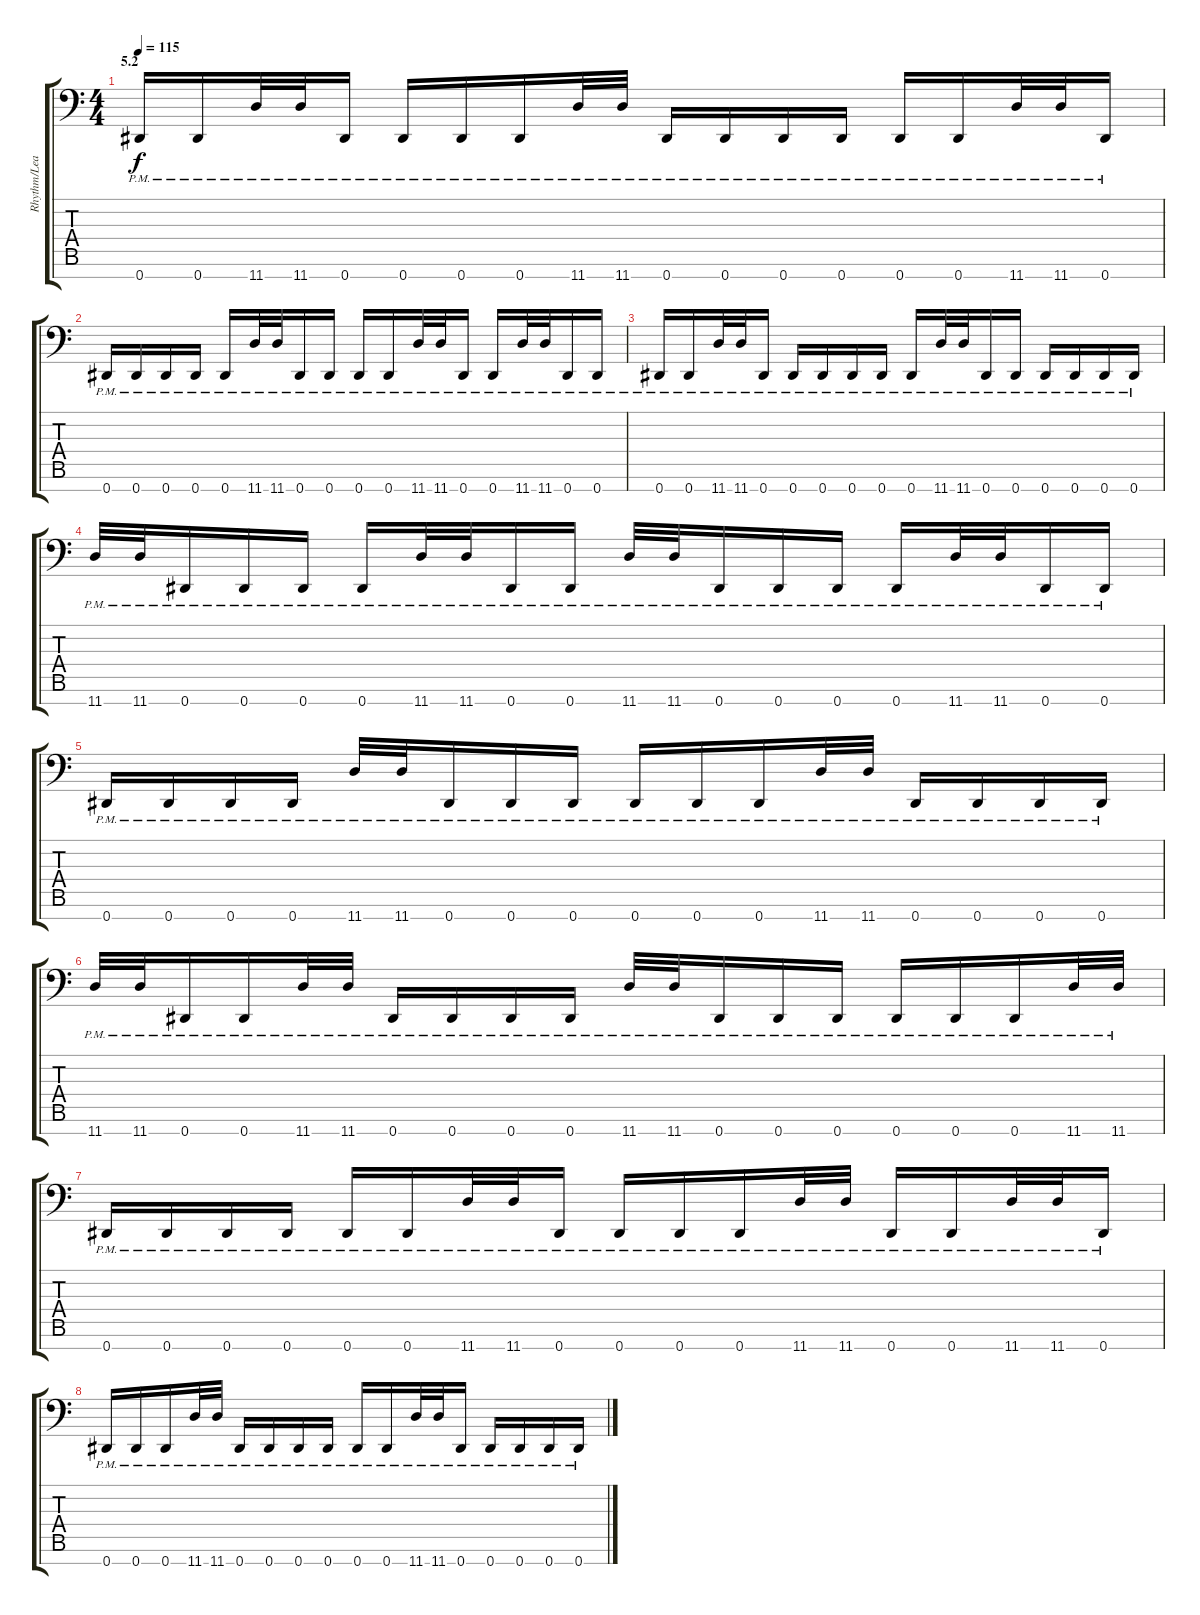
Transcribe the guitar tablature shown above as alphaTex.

\track ("Rhythm/Lead" "Rhythm/Lea") {instrument distortionguitar}
\staff {score tabs}
\tuning (Ab3 Eb3 B2 Gb2 Db2 Ab1 Eb1) {hide}
\ts (4 4)
\section ("" "5.2")
\tempo 115
\clef f4
\ks c
0.7{pm}.16{dy f} 0.7{pm}.16 11.7{pm}.32 11.7{pm}.32 0.7{pm}.16 0.7{pm}.16 0.7{pm}.16 0.7{pm}.16 11.7{pm}.32 11.7{pm}.32 0.7{pm}.16 0.7{pm}.16 0.7{pm}.16 0.7{pm}.16 0.7{pm}.16 0.7{pm}.16 11.7{pm}.32 11.7{pm}.32 0.7{pm}.16 |
0.7{pm}.16 0.7{pm}.16 0.7{pm}.16 0.7{pm}.16 0.7{pm}.16 11.7{pm}.32 11.7{pm}.32 0.7{pm}.16 0.7{pm}.16 0.7{pm}.16 0.7{pm}.16 11.7{pm}.32 11.7{pm}.32 0.7{pm}.16 0.7{pm}.16 11.7{pm}.32 11.7{pm}.32 0.7{pm}.16 0.7{pm}.16 |
0.7{pm}.16 0.7{pm}.16 11.7{pm}.32 11.7{pm}.32 0.7{pm}.16 0.7{pm}.16 0.7{pm}.16 0.7{pm}.16 0.7{pm}.16 0.7{pm}.16 11.7{pm}.32 11.7{pm}.32 0.7{pm}.16 0.7{pm}.16 0.7{pm}.16 0.7{pm}.16 0.7{pm}.16 0.7{pm}.16 |
11.7{pm}.32 11.7{pm}.32 0.7{pm}.16 0.7{pm}.16 0.7{pm}.16 0.7{pm}.16 11.7{pm}.32 11.7{pm}.32 0.7{pm}.16 0.7{pm}.16 11.7{pm}.32 11.7{pm}.32 0.7{pm}.16 0.7{pm}.16 0.7{pm}.16 0.7{pm}.16 11.7{pm}.32 11.7{pm}.32 0.7{pm}.16 0.7{pm}.16 |
0.7{pm}.16 0.7{pm}.16 0.7{pm}.16 0.7{pm}.16 11.7{pm}.32 11.7{pm}.32 0.7{pm}.16 0.7{pm}.16 0.7{pm}.16 0.7{pm}.16 0.7{pm}.16 0.7{pm}.16 11.7{pm}.32 11.7{pm}.32 0.7{pm}.16 0.7{pm}.16 0.7{pm}.16 0.7{pm}.16 |
11.7{pm}.32 11.7{pm}.32 0.7{pm}.16 0.7{pm}.16 11.7{pm}.32 11.7{pm}.32 0.7{pm}.16 0.7{pm}.16 0.7{pm}.16 0.7{pm}.16 11.7{pm}.32 11.7{pm}.32 0.7{pm}.16 0.7{pm}.16 0.7{pm}.16 0.7{pm}.16 0.7{pm}.16 0.7{pm}.16 11.7{pm}.32 11.7{pm}.32 |
0.7{pm}.16 0.7{pm}.16 0.7{pm}.16 0.7{pm}.16 0.7{pm}.16 0.7{pm}.16 11.7{pm}.32 11.7{pm}.32 0.7{pm}.16 0.7{pm}.16 0.7{pm}.16 0.7{pm}.16 11.7{pm}.32 11.7{pm}.32 0.7{pm}.16 0.7{pm}.16 11.7{pm}.32 11.7{pm}.32 0.7{pm}.16 |
0.7{pm}.16 0.7{pm}.16 0.7{pm}.16 11.7{pm}.32 11.7{pm}.32 0.7{pm}.16 0.7{pm}.16 0.7{pm}.16 0.7{pm}.16 0.7{pm}.16 0.7{pm}.16 11.7{pm}.32 11.7{pm}.32 0.7{pm}.16 0.7{pm}.16 0.7{pm}.16 0.7{pm}.16 0.7{pm}.16
